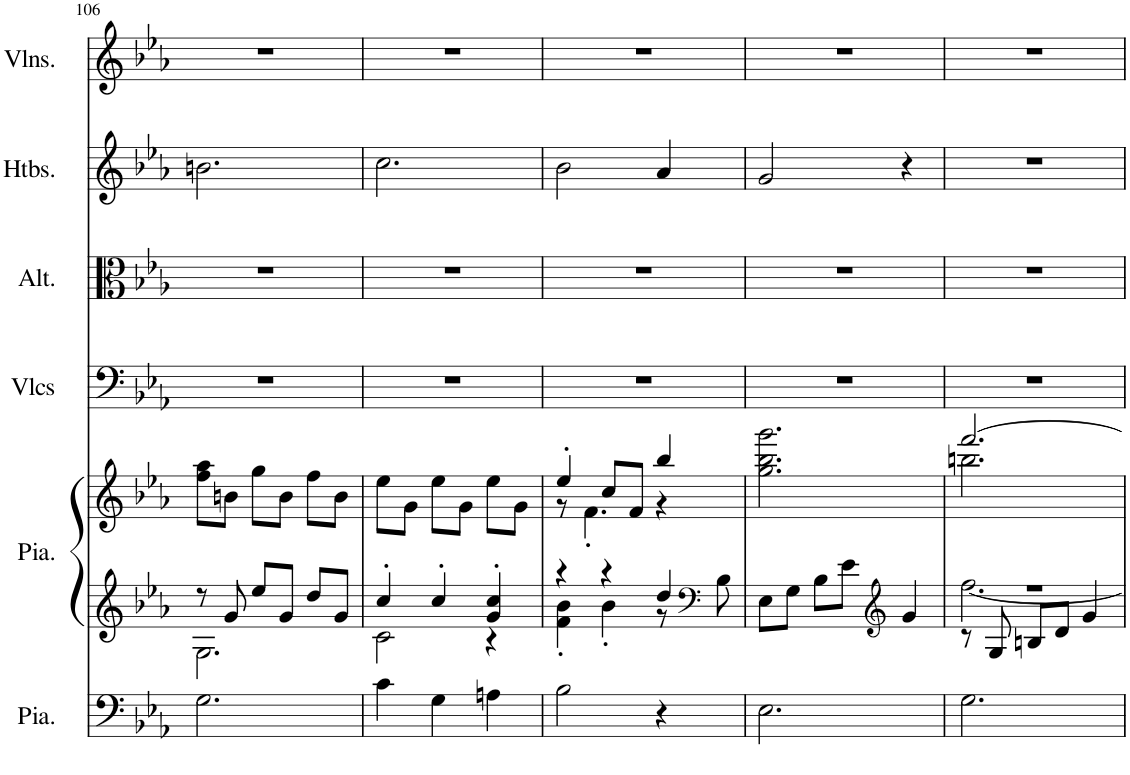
**kern	**kern	**kern	**kern	**kern	**kern	**kern
*part6	*part5	*part5	*part4	*part3	*part2	*part1
*staff7	*staff6	*staff5	*staff4	*staff3	*staff2	*staff1
*I"Piano, Pedals	*I"Piano, Organ	*	*I"Violoncelles, Bass	*I"Altos, Tenor	*I"Hautbois, Alto	*I"Violons, Soprano
*I'Pia.	*I'Pia.	*	*I'Vlcs	*I'Alt.	*I'Htbs.	*I'Vlns.
!!LO:PB:g=z
*clefF4	*clefG2	*clefG2	*clefF4	*clefC3	*clefG2	*clefG2
*k[b-e-a-]	*k[b-e-a-]	*k[b-e-a-]	*k[b-e-a-]	*k[b-e-a-]	*k[b-e-a-]	*k[b-e-a-]
*M3/4	*M3/4	*M3/4	*M3/4	*M3/4	*M3/4	*M3/4
=106	=106	=106	=106	=106	=106	=106
*	*^	*	*	*	*	*
2.G\	8r	2.G\	8ff\ 8aa-\L	2.r	2.r	2.bn\	2.r
.	8g/	.	8bn\J	.	.	.	.
.	8ee-/L	.	8gg\L	.	.	.	.
.	8g/J	.	8b\J	.	.	.	.
.	8dd/L	.	8ff\L	.	.	.	.
.	8g/J	.	8b\J	.	.	.	.
=107	=107	=107	=107	=107	=107	=107	=107
4c\	4cc'/	2c\	8ee-\L	2.r	2.r	2.cc\	2.r
.	.	.	8g\J	.	.	.	.
4G\	4cc'/	.	8ee-\L	.	.	.	.
.	.	.	8g\J	.	.	.	.
4An\	4g/' 4cc/'	4r	8ee-\L	.	.	.	.
.	.	.	8g\J	.	.	.	.
=108	=108	=108	=108	=108	=108	=108	=108
*	*	*	*^	*	*	*	*
2B-\	4r	4f\' 4b-\'	4ee-'/	8r	2.r	2.r	2b-\	2.r
.	.	.	.	4.f'\	.	.	.	.
.	4r	4b-'\	8cc/L	.	.	.	.	.
.	.	.	8f/J	.	.	.	.	.
4r	4dd/	8r	4bb-/	4r	.	.	4a-/	.
*	*clefF4	*	*	*	*	*	*	*
.	.	8B-\	.	.	.	.	.	.
*	*v	*v	*	*	*	*	*	*
*	*	*v	*v	*	*	*	*
=109	=109	=109	=109	=109	=109	=109
2.E-\	8E-\L	2.gg\ 2.bb-\ 2.ggg\	2.r	2.r	2g/	2.r
.	8G\J	.	.	.	.	.
.	8B-\L	.	.	.	.	.
.	8e-\J	.	.	.	.	.
*	*clefG2	*	*	*	*	*
.	4g/	.	.	.	4r	.
=110	=110	=110	=110	=110	=110	=110
*	*^	*^	*	*	*	*
*	*	*^	*	*	*	*	*	*
2.G\	2.r	[2.ff\	8r	[2.fff/	2.bbn\	2.r	2.r	2.r	2.r
.	.	.	8G/	.	.	.	.	.	.
.	.	.	8Bn/L	.	.	.	.	.	.
.	.	.	8d/J	.	.	.	.	.	.
.	.	.	4g/	.	.	.	.	.	.
*	*v	*v	*v	*	*	*	*	*	*
*	*	*v	*v	*	*	*	*
=	=	=	=	=	=	=
*-	*-	*-	*-	*-	*-	*-
